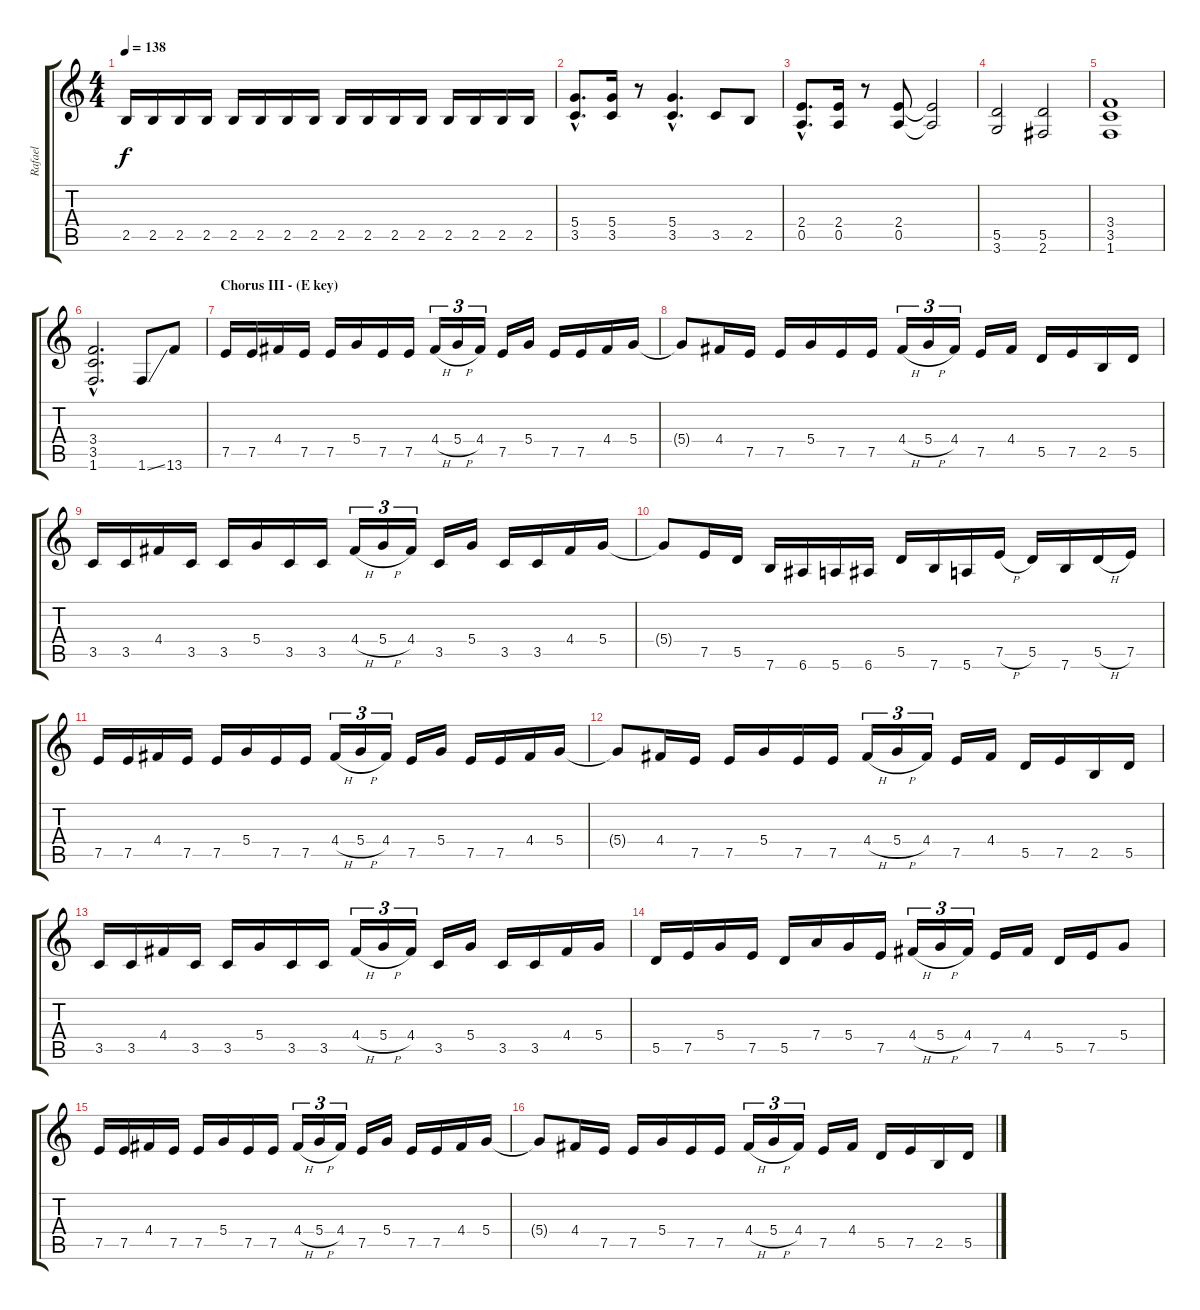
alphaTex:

\track ("Rafael" "Rafael") {instrument distortionguitar}
\staff {score tabs}
\tuning (E4 B3 G3 D3 A2 E2) {hide}
\ts (4 4)
\tempo 138
\clef g2
\ks c
2.5.16{dy f} 2.5.16 2.5.16 2.5.16 2.5.16 2.5.16 2.5.16 2.5.16 2.5.16 2.5.16 2.5.16 2.5.16 2.5.16 2.5.16 2.5.16 2.5.16 |
(5.4{hac} 3.5{hac}).8{d} (5.4 3.5).16 r.8 (5.4{hac} 3.5{hac}).4{d} 3.5.8 2.5.8 |
(2.4{hac} 0.5{hac}).8{d} (2.4 0.5).16 r.8 (2.4 0.5).8 (2.4{t} 0.5{t}).2 |
(5.5 3.6).2 (5.5 2.6).2 |
(3.4 3.5 1.6).1 |
(3.4{hac} 3.5{hac} 1.6{hac}).2{d} 1.6{ss}.8 13.6.8 |
\section ("" "Chorus III - (E key)")
7.5.16 7.5.16 4.4.16 7.5.16 7.5.16 5.4.16 7.5.16 7.5.16 4.4{h}.16{tu (3 2)} 5.4{h}.16{tu (3 2)} 4.4.16{tu (3 2)} 7.5.16 5.4.16 7.5.16 7.5.16 4.4.16 5.4.16 |
5.4{t}.8 4.4.16 7.5.16 7.5.16 5.4.16 7.5.16 7.5.16 4.4{h}.16{tu (3 2)} 5.4{h}.16{tu (3 2)} 4.4.16{tu (3 2)} 7.5.16 4.4.16 5.5.16 7.5.16 2.5.16 5.5.16 |
3.5.16 3.5.16 4.4.16 3.5.16 3.5.16 5.4.16 3.5.16 3.5.16 4.4{h}.16{tu (3 2)} 5.4{h}.16{tu (3 2)} 4.4.16{tu (3 2)} 3.5.16 5.4.16 3.5.16 3.5.16 4.4.16 5.4.16 |
5.4{t}.8 7.5.16 5.5.16 7.6.16 6.6.16 5.6.16 6.6.16 5.5.16 7.6.16 5.6.16 7.5{h}.16 5.5.16 7.6.16 5.5{h}.16 7.5.16 |
7.5.16 7.5.16 4.4.16 7.5.16 7.5.16 5.4.16 7.5.16 7.5.16 4.4{h}.16{tu (3 2)} 5.4{h}.16{tu (3 2)} 4.4.16{tu (3 2)} 7.5.16 5.4.16 7.5.16 7.5.16 4.4.16 5.4.16 |
5.4{t}.8 4.4.16 7.5.16 7.5.16 5.4.16 7.5.16 7.5.16 4.4{h}.16{tu (3 2)} 5.4{h}.16{tu (3 2)} 4.4.16{tu (3 2)} 7.5.16 4.4.16 5.5.16 7.5.16 2.5.16 5.5.16 |
3.5.16 3.5.16 4.4.16 3.5.16 3.5.16 5.4.16 3.5.16 3.5.16 4.4{h}.16{tu (3 2)} 5.4{h}.16{tu (3 2)} 4.4.16{tu (3 2)} 3.5.16 5.4.16 3.5.16 3.5.16 4.4.16 5.4.16 |
5.5.16 7.5.16 5.4.16 7.5.16 5.5.16 7.4.16 5.4.16 7.5.16 4.4{h}.16{tu (3 2)} 5.4{h}.16{tu (3 2)} 4.4.16{tu (3 2)} 7.5.16 4.4.16 5.5.16 7.5.16 5.4.8 |
7.5.16 7.5.16 4.4.16 7.5.16 7.5.16 5.4.16 7.5.16 7.5.16 4.4{h}.16{tu (3 2)} 5.4{h}.16{tu (3 2)} 4.4.16{tu (3 2)} 7.5.16 5.4.16 7.5.16 7.5.16 4.4.16 5.4.16 |
5.4{t}.8 4.4.16 7.5.16 7.5.16 5.4.16 7.5.16 7.5.16 4.4{h}.16{tu (3 2)} 5.4{h}.16{tu (3 2)} 4.4.16{tu (3 2)} 7.5.16 4.4.16 5.5.16 7.5.16 2.5.16 5.5.16
